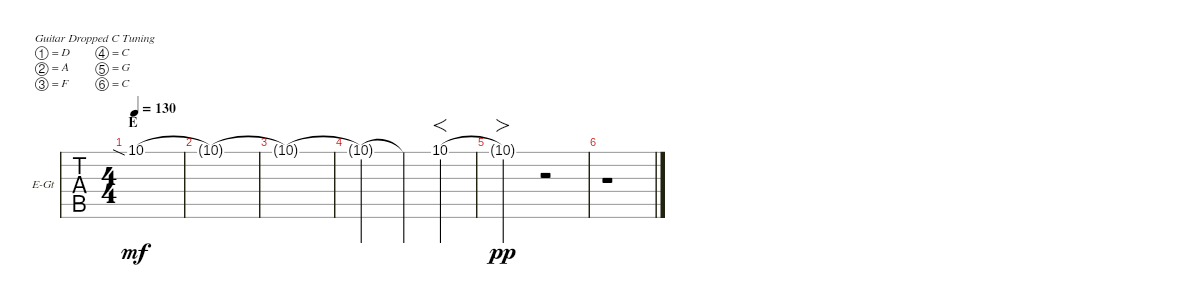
\defaultSystemsLayout 4
\bracketExtendMode groupsimilarinstruments
\firstSystemTrackNameOrientation horizontal
\otherSystemsTrackNameOrientation horizontal
\track ("Overdrive Guitar3" "E-Gt") {instrument overdrivenguitar}
\staff {tabs}
\tuning (D4 A3 F3 C3 G2 C2)
\ts (4 4)
\section ("" "E")
\tempo 130
\clef g2
\ks c
10.1{sia}.1{dy mf} |
10.1{t}.1 |
10.1{t}.1 |
10.1{t}.2 10.1{t}.4 10.1.4{f} |
10.1{t}.2{fo dy pp} r.2 |
r.1
